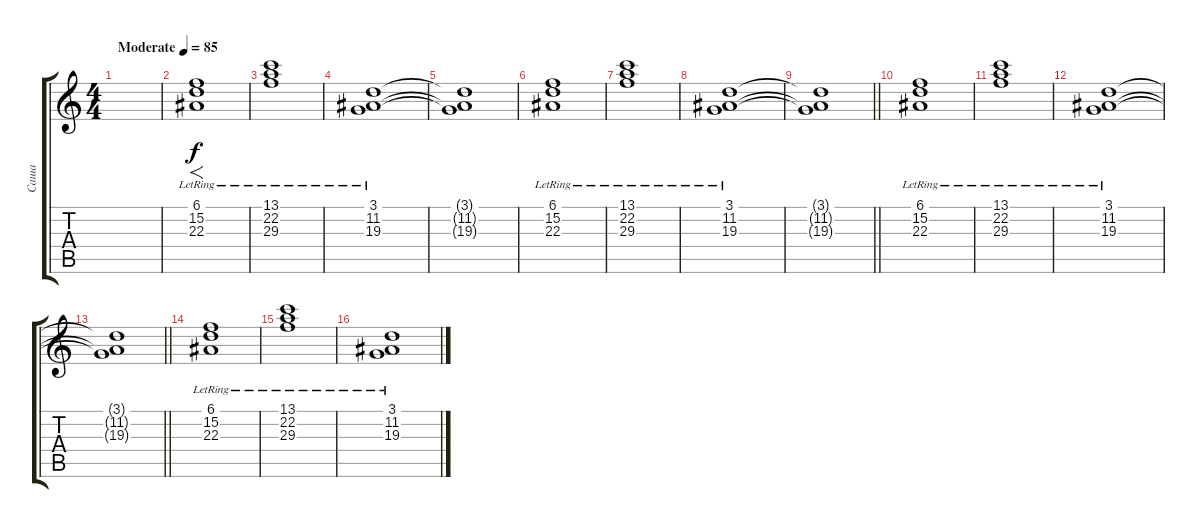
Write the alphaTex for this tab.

\track ("Саша" "Саша") {instrument stringensemble1}
\staff {score tabs}
\tuning (E4 B3 G3 D3 A2 E2) {hide}
\ts (4 4)
\tempo (85 "Moderate")
\clef g2
\ks c
|
(6.1{lr} 15.2{lr} 22.3{lr}).1{f} |
(13.1{lr} 22.2{lr} 29.3{lr}).1 |
(3.1{lr} 11.2{lr} 19.3{lr}).1 |
(3.1{t} 11.2{t} 19.3{t}).1 |
(6.1{lr} 15.2{lr} 22.3{lr}).1 |
(13.1{lr} 22.2{lr} 29.3{lr}).1 |
(3.1{lr} 11.2{lr} 19.3{lr}).1 |
\barLineRight lightlight
(3.1{t} 11.2{t} 19.3{t}).1 |
\section ("" "")
(6.1{lr} 15.2{lr} 22.3{lr}).1 |
(13.1{lr} 22.2{lr} 29.3{lr}).1 |
(3.1{lr} 11.2{lr} 19.3{lr}).1 |
\barLineRight lightlight
(3.1{t} 11.2{t} 19.3{t}).1 |
(6.1{lr} 15.2{lr} 22.3{lr}).1 |
(13.1{lr} 22.2{lr} 29.3{lr}).1 |
(3.1{lr} 11.2{lr} 19.3{lr}).1
